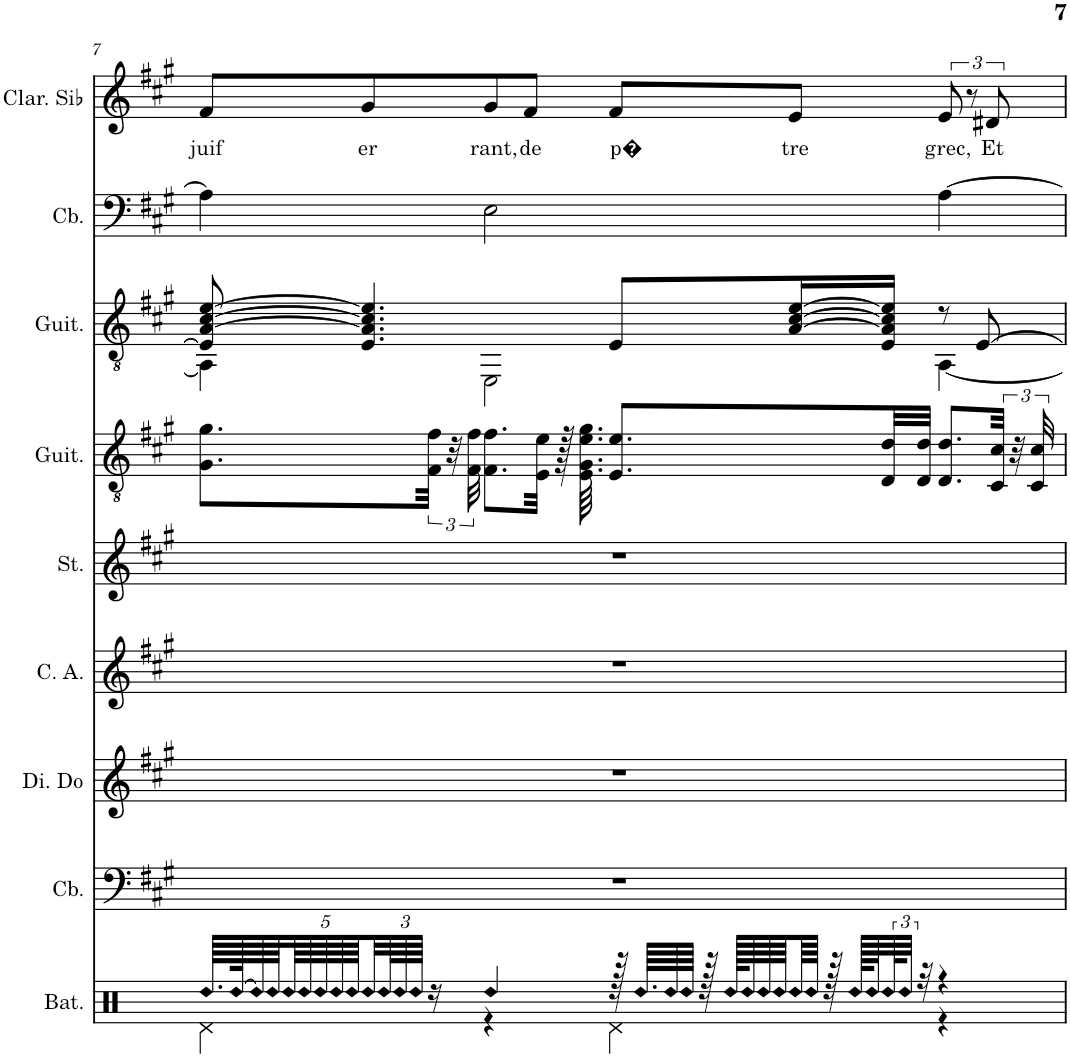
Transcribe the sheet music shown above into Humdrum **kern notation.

**kern	**kern	**kern	**kern	**kern	**kern	**kern	**kern	**kern	**text
*part9	*part8	*part7	*part6	*part5	*part4	*part3	*part2	*part1	*part1
*staff9	*staff8	*staff7	*staff6	*staff5	*staff4	*staff3	*staff2	*staff1	*staff1
*I"Batterie, Drums	*I"Contrebasse, Acoustic Bass	*I"Dizi en Do, Piccolo	*I"Cor anglais, English Horn	*I"Cordes, String Ensemble 2	*I"Guitare acoustique, Acoustic Guitar (steel)	*I"Guitare classique, Acoustic Guitar (nylon)	*I"Contrebasse, Acoustic Bass	*I"Clarinette en Sib	*
*I'Bat.	*I'Cb.	*I'Di. Do	*I'C. A.	*I'St.	*I'Guit.	*I'Guit.	*I'Cb.	*I'Clar. Sib	*
!!LO:PB:g=z
*clefX	*clefF4	*clefG2	*clefG2	*clefG2	*clefGv2	*clefGv2	*clefF4	*clefG2	*
*	*Trd7c12	*Trd-7c-12	*Trd4c7	*	*	*	*Trd7c12	*Trd1c2	*
*k[]	*k[f#c#g#]	*k[f#c#g#]	*k[f#c#g#]	*k[f#c#g#]	*k[f#c#g#]	*k[f#c#g#]	*k[f#c#g#]	*k[f#c#g#]	*
*M4/4	*M4/4	*M4/4	*M4/4	*M4/4	*M4/4	*M4/4	*M4/4	*M4/4	*
=7	=7	=7	=7	=7	=7	=7	=7	=7	=7
!LO:N:head=diamond	!	!	!	!	!	!	!	!	!LO:LY:b
*^	*	*	*	*	*	*^	*	*	*
64.Rdd/LLLL	4Rd\	1r	1r	1r	1r	8.G#\ 8.g#\L	8E/] [8A/ [8c#/ [8e/	4AA\]	4A\]	8f#/L	juif
!LO:N:head=diamond	!	!	!	!	!	!	!	!	!	!	!
[128Rdd/K	.	.	.	.	.	.	.	.	.	.	.
!LO:N:head=diamond	!	!	!	!	!	!	!	!	!	!	!
64Rdd/]	.	.	.	.	.	.	.	.	.	.	.
!LO:N:head=diamond	!	!	!	!	!	!	!	!	!	!	!
64Rdd/	.	.	.	.	.	.	.	.	.	.	.
*Xbrackettup	*	*	*	*	*	*	*	*	*	*	*
!LO:N:head=diamond	!	!	!	!	!	!	!	!	!	!	!
80Rdd/	.	.	.	.	.	.	.	.	.	.	.
!LO:N:head=diamond	!	!	!	!	!	!	!	!	!	!	!
80Rdd/	.	.	.	.	.	.	.	.	.	.	.
!LO:N:head=diamond	!	!	!	!	!	!	!	!	!	!	!
80Rdd/	.	.	.	.	.	.	.	.	.	.	.
!LO:N:head=diamond	!	!	!	!	!	!	!	!	!	!	!
80Rdd/	.	.	.	.	.	.	.	.	.	.	.
!LO:N:head=diamond	!	!	!	!	!	!	!	!	!	!	!
80Rdd/J	.	.	.	.	.	.	.	.	.	.	.
!LO:N:head=diamond	!	!	!	!	!	!	!	!	!	!	!LO:LY:b
32Rdd/	.	.	.	.	.	.	4.E/ 4.A/] 4.c#/] 4.e/]	.	.	8g#/	er
!LO:N:head=diamond	!	!	!	!	!	!	!	!	!	!	!
96Rdd/L	.	.	.	.	.	.	.	.	.	.	.
!LO:N:head=diamond	!	!	!	!	!	!	!	!	!	!	!
96Rdd/	.	.	.	.	.	.	.	.	.	.	.
!LO:N:head=diamond	!	!	!	!	!	!	!	!	!	!	!
96Rdd/JJJJ	.	.	.	.	.	.	.	.	.	.	.
16r	.	.	.	.	.	48F#\ 48f#\Jkk	.	.	.	.	.
.	.	.	.	.	.	48r	.	.	.	.	.
.	.	.	.	.	.	48F#\ 48f#\	.	.	.	.	.
!LO:N:head=diamond	!	!	!	!	!	!	!	!	!	!	!LO:LY:b
4Rdd/	4r	.	.	.	.	8.F#\ 8.f#\L	.	2EE\	2E\	8g#/	rant,
!	!	!	!	!	!	!	!	!	!	!	!LO:LY:b
.	.	.	.	.	.	.	.	.	.	8f#/J	de
.	.	.	.	.	.	32E\ 32e\Jkk	.	.	.	.	.
.	.	.	.	.	.	128r	.	.	.	.	.
.	.	.	.	.	.	64.E\ 64.G#\ 64.e\ 64.g#\	.	.	.	.	.
!	!	!	!	!	!	!	!	!	!	!	!LO:LY:b
128r	4Rd\	.	.	.	.	8.E/ 8.e/L	8E/L	.	.	8f#/L	p�
!LO:N:head=diamond	!	!	!	!	!	!	!	!	!	!	!
64.Rdd/LLLL	.	.	.	.	.	.	.	.	.	.	.
!LO:N:head=diamond	!	!	!	!	!	!	!	!	!	!	!
64Rdd/	.	.	.	.	.	.	.	.	.	.	.
!LO:N:head=diamond	!	!	!	!	!	!	!	!	!	!	!
64Rdd/JJJJ	.	.	.	.	.	.	.	.	.	.	.
128r	.	.	.	.	.	.	.	.	.	.	.
!LO:N:head=diamond	!	!	!	!	!	!	!	!	!	!	!
128Rdd/KLLLL	.	.	.	.	.	.	.	.	.	.	.
!LO:N:head=diamond	!	!	!	!	!	!	!	!	!	!	!
64Rdd/	.	.	.	.	.	.	.	.	.	.	.
!LO:N:head=diamond	!	!	!	!	!	!	!	!	!	!	!
64Rdd/	.	.	.	.	.	.	.	.	.	.	.
!LO:N:head=diamond	!	!	!	!	!	!	!	!	!	!	!
64Rdd/	.	.	.	.	.	.	.	.	.	.	.
!LO:N:head=diamond	!	!	!	!	!	!	!	!	!	!	!LO:LY:b
64Rdd/	.	.	.	.	.	.	[16A/ [16c#/ [16e/L	.	.	8e/J	tre
!LO:N:head=diamond	!	!	!	!	!	!	!	!	!	!	!
64Rdd/JJJJ	.	.	.	.	.	.	.	.	.	.	.
128r	.	.	.	.	.	.	.	.	.	.	.
!LO:N:head=diamond	!	!	!	!	!	!	!	!	!	!	!
128Rdd/KLLLL	.	.	.	.	.	.	.	.	.	.	.
!LO:N:head=diamond	!	!	!	!	!	!	!	!	!	!	!
64Rdd/	.	.	.	.	.	.	.	.	.	.	.
*brackettup	*	*	*	*	*	*	*	*	*	*	*
!LO:N:head=diamond	!	!	!	!	!	!	!	!	!	!	!
96Rdd/J	.	.	.	.	.	32D/ 32d/LL	16E/ 16A/] 16c#/] 16e/]JJ	.	.	.	.
!LO:N:head=diamond	!	!	!	!	!	!	!	!	!	!	!
48Rdd/JJJ	.	.	.	.	.	.	.	.	.	.	.
32r	.	.	.	.	.	32D/ 32d/JJJ	.	.	.	.	.
!	!	!	!	!	!	!	!	!	!	!	!LO:LY:b
4r	4r	.	.	.	.	8.D/ 8.d/L	8r	[4AA\	[4A\	12e/	grec,
.	.	.	.	.	.	.	.	.	.	12r	.
.	.	.	.	.	.	.	[8E/	.	.	.	.
!	!	!	!	!	!	!	!	!	!	!	!LO:LY:b
.	.	.	.	.	.	.	.	.	.	12d#X/	Et
.	.	.	.	.	.	48C#/ 48c#/Jkk	.	.	.	.	.
.	.	.	.	.	.	48r	.	.	.	.	.
.	.	.	.	.	.	48C#/ 48c#/	.	.	.	.	.
*v	*v	*	*	*	*	*	*v	*v	*	*	*
=	=	=	=	=	=	=	=	=	=
*-	*-	*-	*-	*-	*-	*-	*-	*-	*-
